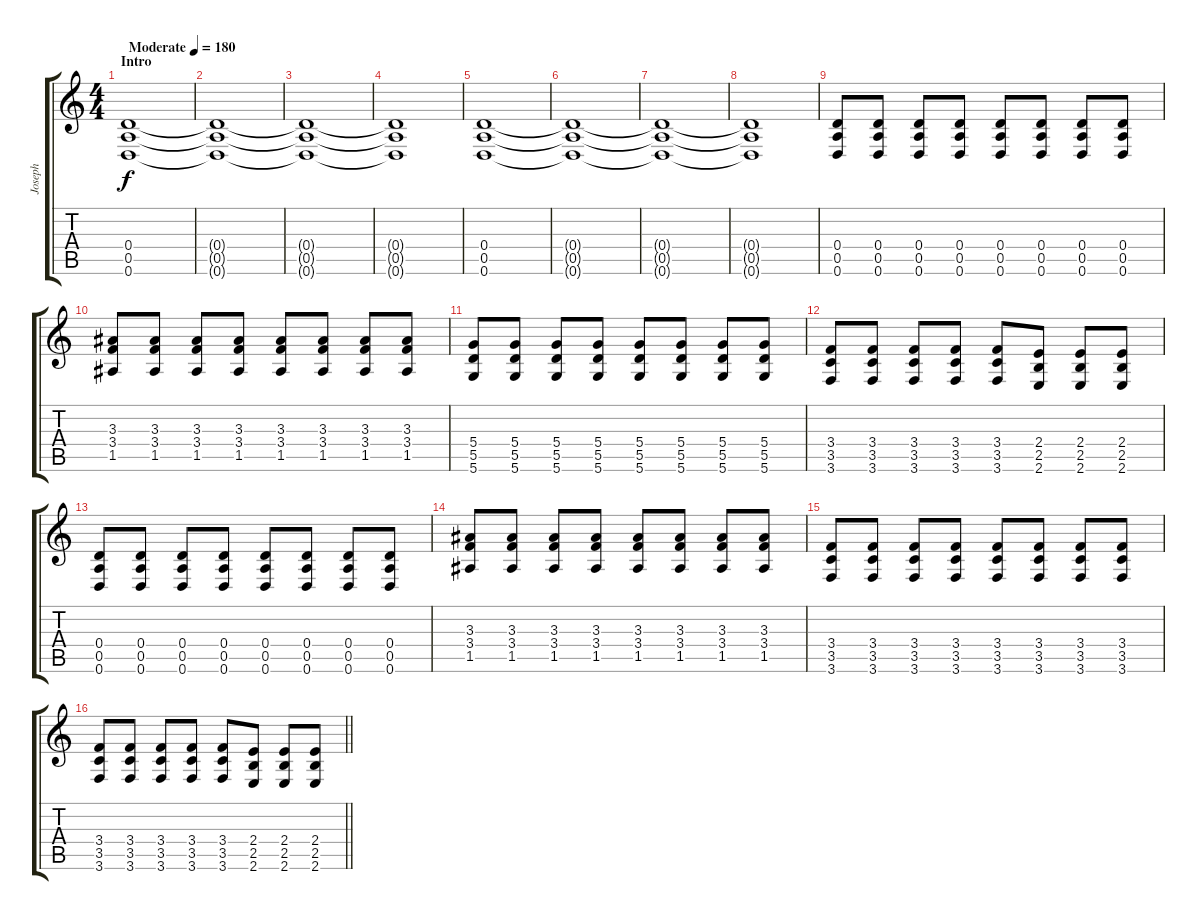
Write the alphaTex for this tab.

\track ("Joseph" "Joseph") {instrument distortionguitar}
\staff {score tabs}
\tuning (E4 B3 G3 D3 A2 D2) {hide}
\ts (4 4)
\section ("" "Intro")
\tempo (180 "Moderate")
\clef g2
\ks c
(0.4 0.5 0.6).1{dy f instrument distortionguitar} |
(0.4{t} 0.5{t} 0.6{t}).1 |
(0.4{t} 0.5{t} 0.6{t}).1{volume 8} |
(0.4{t} 0.5{t} 0.6{t}).1 |
(0.4 0.5 0.6).1{volume 13} |
(0.4{t} 0.5{t} 0.6{t}).1 |
(0.4{t} 0.5{t} 0.6{t}).1{volume 8} |
(0.4{t} 0.5{t} 0.6{t}).1 |
(0.4 0.5 0.6).8{volume 13} (0.4 0.5 0.6).8 (0.4 0.5 0.6).8 (0.4 0.5 0.6).8 (0.4 0.5 0.6).8 (0.4 0.5 0.6).8 (0.4 0.5 0.6).8 (0.4 0.5 0.6).8 |
(3.3 3.4 1.5).8 (3.3 3.4 1.5).8 (3.3 3.4 1.5).8 (3.3 3.4 1.5).8 (3.3 3.4 1.5).8 (3.3 3.4 1.5).8 (3.3 3.4 1.5).8 (3.3 3.4 1.5).8 |
(5.4 5.5 5.6).8 (5.4 5.5 5.6).8 (5.4 5.5 5.6).8 (5.4 5.5 5.6).8 (5.4 5.5 5.6).8 (5.4 5.5 5.6).8 (5.4 5.5 5.6).8 (5.4 5.5 5.6).8 |
(3.4 3.5 3.6).8 (3.4 3.5 3.6).8 (3.4 3.5 3.6).8 (3.4 3.5 3.6).8 (3.4 3.5 3.6).8 (2.4 2.5 2.6).8 (2.4 2.5 2.6).8 (2.4 2.5 2.6).8 |
(0.4 0.5 0.6).8 (0.4 0.5 0.6).8 (0.4 0.5 0.6).8 (0.4 0.5 0.6).8 (0.4 0.5 0.6).8 (0.4 0.5 0.6).8 (0.4 0.5 0.6).8 (0.4 0.5 0.6).8 |
(3.3 3.4 1.5).8 (3.3 3.4 1.5).8 (3.3 3.4 1.5).8 (3.3 3.4 1.5).8 (3.3 3.4 1.5).8 (3.3 3.4 1.5).8 (3.3 3.4 1.5).8 (3.3 3.4 1.5).8 |
(3.4 3.5 3.6).8 (3.4 3.5 3.6).8 (3.4 3.5 3.6).8 (3.4 3.5 3.6).8 (3.4 3.5 3.6).8 (3.4 3.5 3.6).8 (3.4 3.5 3.6).8 (3.4 3.5 3.6).8 |
\barLineRight lightlight
(3.4 3.5 3.6).8 (3.4 3.5 3.6).8 (3.4 3.5 3.6).8 (3.4 3.5 3.6).8 (3.4 3.5 3.6).8 (2.4 2.5 2.6).8 (2.4 2.5 2.6).8 (2.4 2.5 2.6).8
